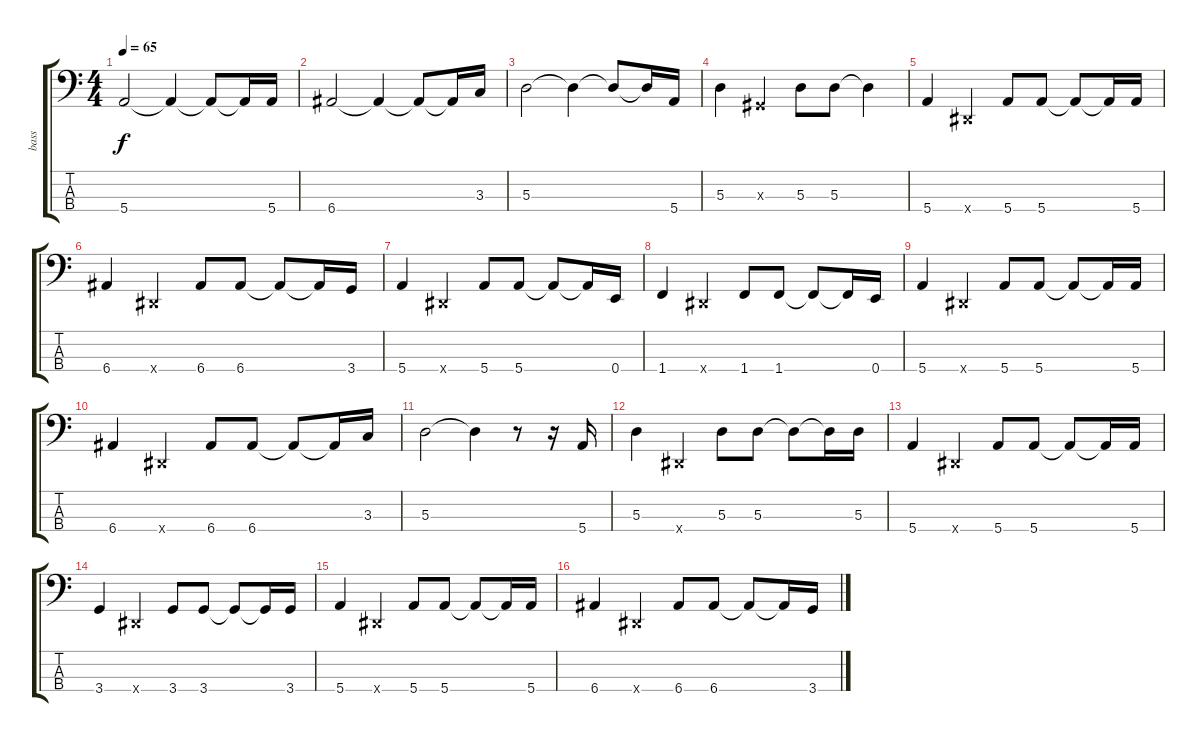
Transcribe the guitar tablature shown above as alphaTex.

\track ("bass" "bass") {instrument electricbassfinger}
\staff {score tabs}
\tuning (G2 D2 A1 E1) {hide}
\ts (4 4)
\tempo 65
\clef f4
\ks c
5.4.2{dy f} 5.4{t}.4 5.4{t}.8 5.4{t}.16 5.4.16 |
6.4.2 6.4{t}.4 6.4{t}.8 6.4{t}.16 3.3.16 |
5.3.2 5.3{t}.4 5.3{t}.8 5.3{t}.16 5.4.16 |
5.3.4 -1.3{x}.4 5.3.8 5.3.8 5.3{t}.4 |
5.4.4 -1.4{x}.4 5.4.8 5.4.8 5.4{t}.8 5.4{t}.16 5.4.16 |
6.4.4 -1.4{x}.4 6.4.8 6.4.8 6.4{t}.8 6.4{t}.16 3.4.16 |
5.4.4 -1.4{x}.4 5.4.8 5.4.8 5.4{t}.8 5.4{t}.16 0.4.16 |
1.4.4 -1.4{x}.4 1.4.8 1.4.8 1.4{t}.8 1.4{t}.16 0.4.16 |
5.4.4 -1.4{x}.4 5.4.8 5.4.8 5.4{t}.8 5.4{t}.16 5.4.16 |
6.4.4 -1.4{x}.4 6.4.8 6.4.8 6.4{t}.8 6.4{t}.16 3.3.16 |
5.3.2 5.3{t}.4 r.8 r.16 5.4.16 |
5.3.4 -1.4{x}.4 5.3.8 5.3.8 5.3{t}.8 5.3{t}.16 5.3.16 |
5.4.4 -1.4{x}.4 5.4.8 5.4.8 5.4{t}.8 5.4{t}.16 5.4.16 |
3.4.4 -1.4{x}.4 3.4.8 3.4.8 3.4{t}.8 3.4{t}.16 3.4.16 |
5.4.4 -1.4{x}.4 5.4.8 5.4.8 5.4{t}.8 5.4{t}.16 5.4.16 |
6.4.4 -1.4{x}.4 6.4.8 6.4.8 6.4{t}.8 6.4{t}.16 3.4.16
